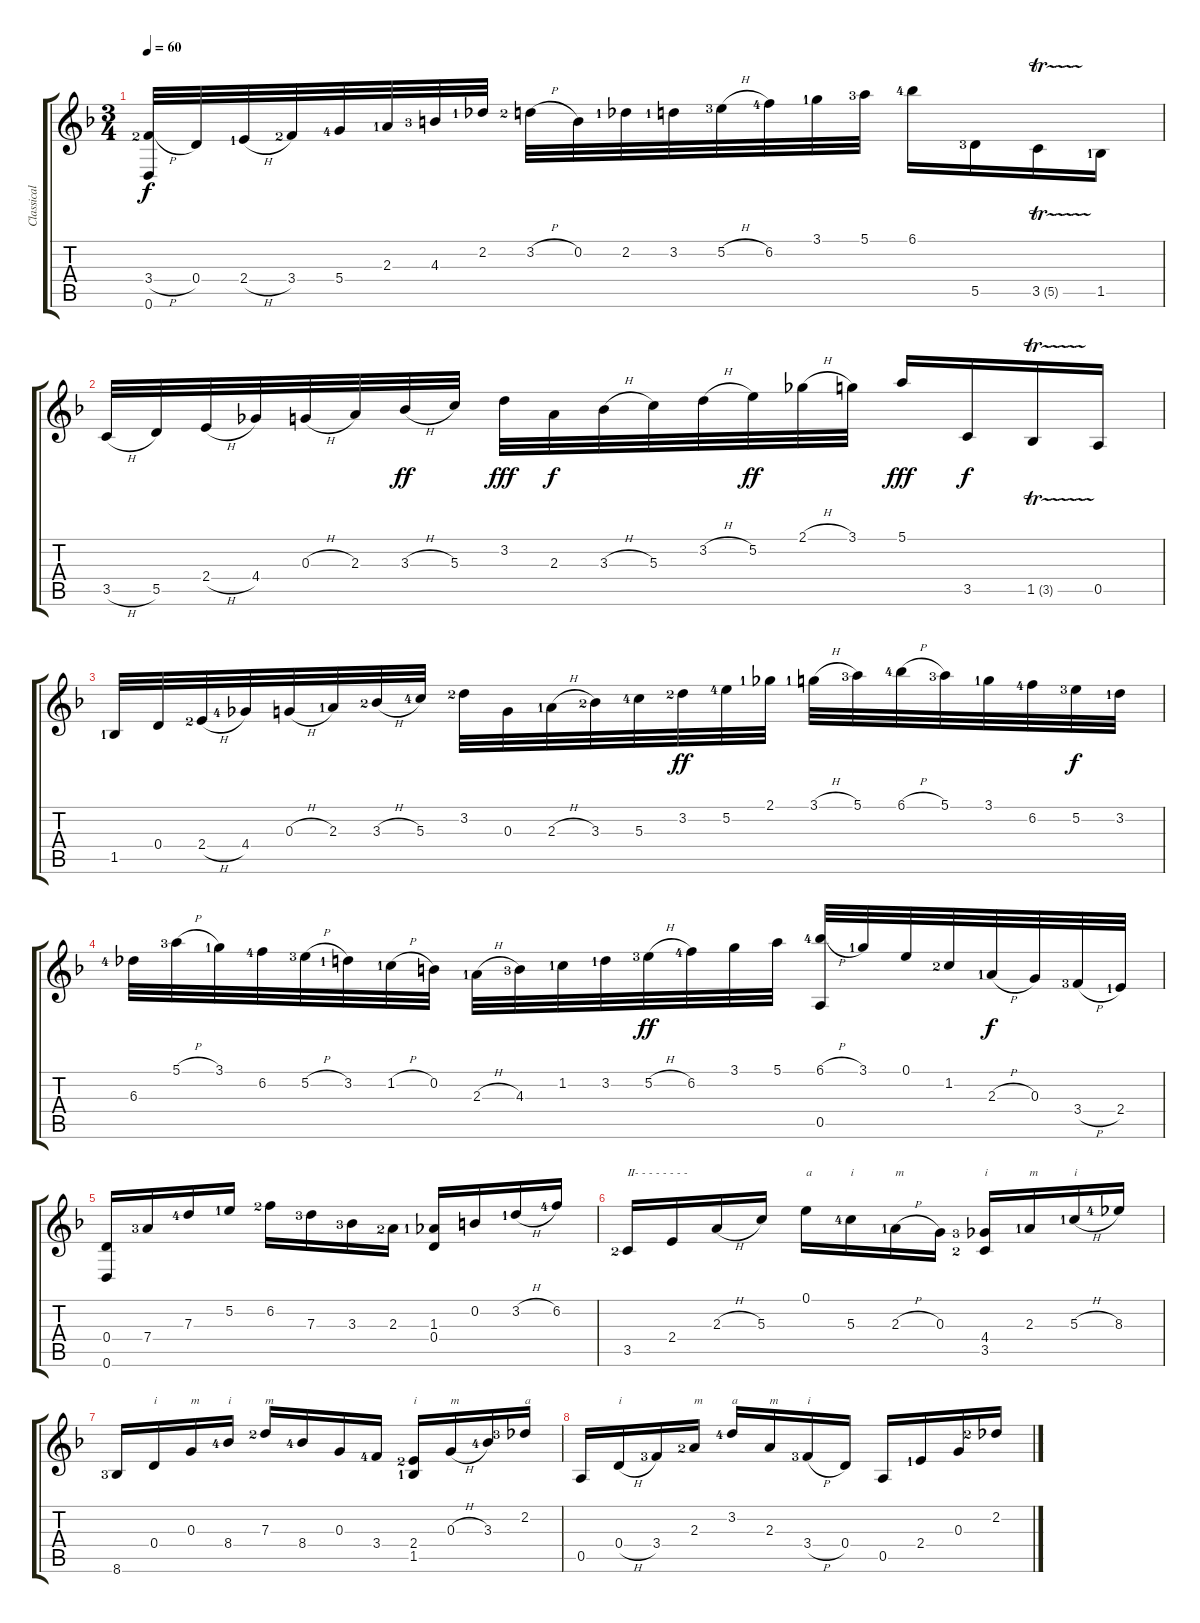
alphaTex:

\track ("Classical Guitar" "Classical ") {instrument acousticguitarnylon}
\staff {score tabs}
\tuning (E4 B3 G3 D3 A2 D2) {hide}
\ts (3 4)
\tempo 60
\clef g2
\ks dminor
(3.4{h lf 3} 0.6).32{dy f} 0.4.32 2.4{h lf 2}.32 3.4{lf 3}.32 5.4{lf 5}.32 2.3{lf 2}.32 4.3{lf 4}.32 2.2{lf 2}.32 3.2{h lf 3}.32 0.2.32 2.2{lf 2}.32 3.2{lf 2}.32 5.2{h lf 4}.32 6.2{lf 5}.32 3.1{lf 2}.32 5.1{lf 4}.32 6.1{lf 5}.16 5.5{lf 4}.16 3.5{tr (5 64)}.16 1.5{lf 2}.16 |
3.5{h}.32 5.5.32 2.4{h}.32 4.4.32 0.3{h}.32 2.3.32 3.3{h}.32{dy ff} 5.3.32 3.2.32{dy fff} 2.3.32{dy f} 3.3{h}.32 5.3.32 3.2{h}.32 5.2.32{dy ff} 2.1{h}.32 3.1.32 5.1.16{dy fff} 3.5.16{dy f} 1.5{tr (3 64)}.16 0.5.16 |
1.5{lf 2}.32 0.4.32 2.4{h lf 3}.32 4.4{lf 5}.32 0.3{h}.32 2.3{lf 2}.32 3.3{h lf 3}.32 5.3{lf 5}.32 3.2{lf 3}.32 0.3.32 2.3{h lf 2}.32 3.3{lf 3}.32 5.3{lf 5}.32 3.2{lf 3}.32{dy ff} 5.2{lf 5}.32 2.1{lf 2}.32 3.1{h lf 2}.32 5.1{lf 4}.32 6.1{h lf 5}.32 5.1{lf 4}.32 3.1{lf 2}.32 6.2{lf 5}.32 5.2{lf 4}.32{dy f} 3.2{lf 2}.32 |
6.3{lf 5}.32 5.1{h lf 4}.32 3.1{lf 2}.32 6.2{lf 5}.32 5.2{h lf 4}.32 3.2{lf 2}.32 1.2{h lf 2}.32 0.2.32 2.3{h lf 2}.32 4.3{lf 4}.32 1.2{lf 2}.32 3.2{lf 2}.32 5.2{h lf 4}.32{dy ff} 6.2{lf 5}.32 3.1.32 5.1.32 (6.1{h lf 5} 0.5).32 3.1{lf 2}.32 0.1.32 1.2{lf 3}.32 2.3{h lf 2}.32{dy f} 0.3.32 3.4{h lf 4}.32 2.4{lf 2}.32 |
(0.4 0.6).16 7.4{lf 4}.16 7.3{lf 5}.16 5.2{lf 2}.16 6.2{lf 3}.16 7.3{lf 4}.16 3.3{lf 4}.16 2.3{lf 3}.16 (1.3{lf 2} 0.4).16 0.2.16 3.2{h lf 2}.16 6.2{lf 5}.16 |
3.5{lf 3}.16{txt "II- - - - - - - -"} 2.4.16 2.3{h}.16 5.3.16 0.1.16{txt "a"} 5.3{lf 5}.16{txt "i"} 2.3{h lf 2}.16{txt "m"} 0.3.16 (4.4{lf 4} 3.5{lf 3}).16{txt "i"} 2.3{lf 2}.16{txt "m"} 5.3{h lf 2}.16{txt "i"} 8.3{lf 5}.16 |
8.6{lf 4}.16 0.4.16{txt "i"} 0.3.16{txt "m"} 8.4{lf 5}.16{txt "i"} 7.3{lf 3}.16{txt "m"} 8.4{lf 5}.16 0.3.16 3.4{lf 5}.16 (2.4{lf 3} 1.5{lf 2}).16{txt "i"} 0.3{h}.16{txt "m"} 3.3{lf 5}.16 2.2{lf 4}.16{txt "a"} |
0.5.16 0.4{h}.16{txt "i"} 3.4{lf 4}.16 2.3{lf 3}.16{txt "m"} 3.2{lf 5}.16{txt "a"} 2.3.16{txt "m"} 3.4{h lf 4}.16{txt "i"} 0.4.16 0.5.16 2.4{lf 2}.16 0.3.16 2.2{lf 3}.16
